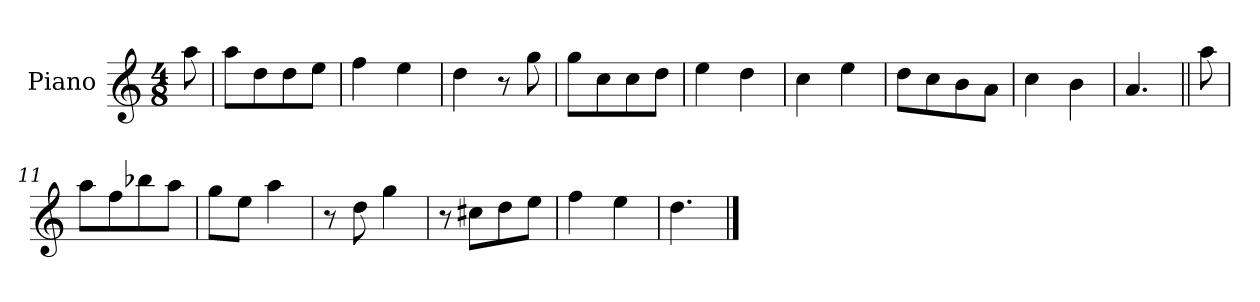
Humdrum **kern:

**kern
*part1
*staff1
*I"Piano
*I'Pno.
*clefG2
*k[]
*M4/8
=
8aa\
=1
8aa\L
8dd\
8dd\
8ee\J
=2
4ff\
4ee\
=3
4dd\
8r
8gg\
=4
8gg\L
8cc\
8cc\
8dd\J
=5
4ee\
4dd\
=6
4cc\
4ee\
=7
8dd\L
8cc\
8b\
8a\J
=8
4cc\
4b\
=9
4.a/
=10||
8aa\
=11
8aa\L
8ff\
8bb-X\
8aa\J
=12
8gg\L
8ee\J
4aa\
=13
8r
8dd\
4gg\
=14
8r
8cc#X\L
8dd\
8ee\J
=15
4ff\
4ee\
=16
4.dd\
==
*-
